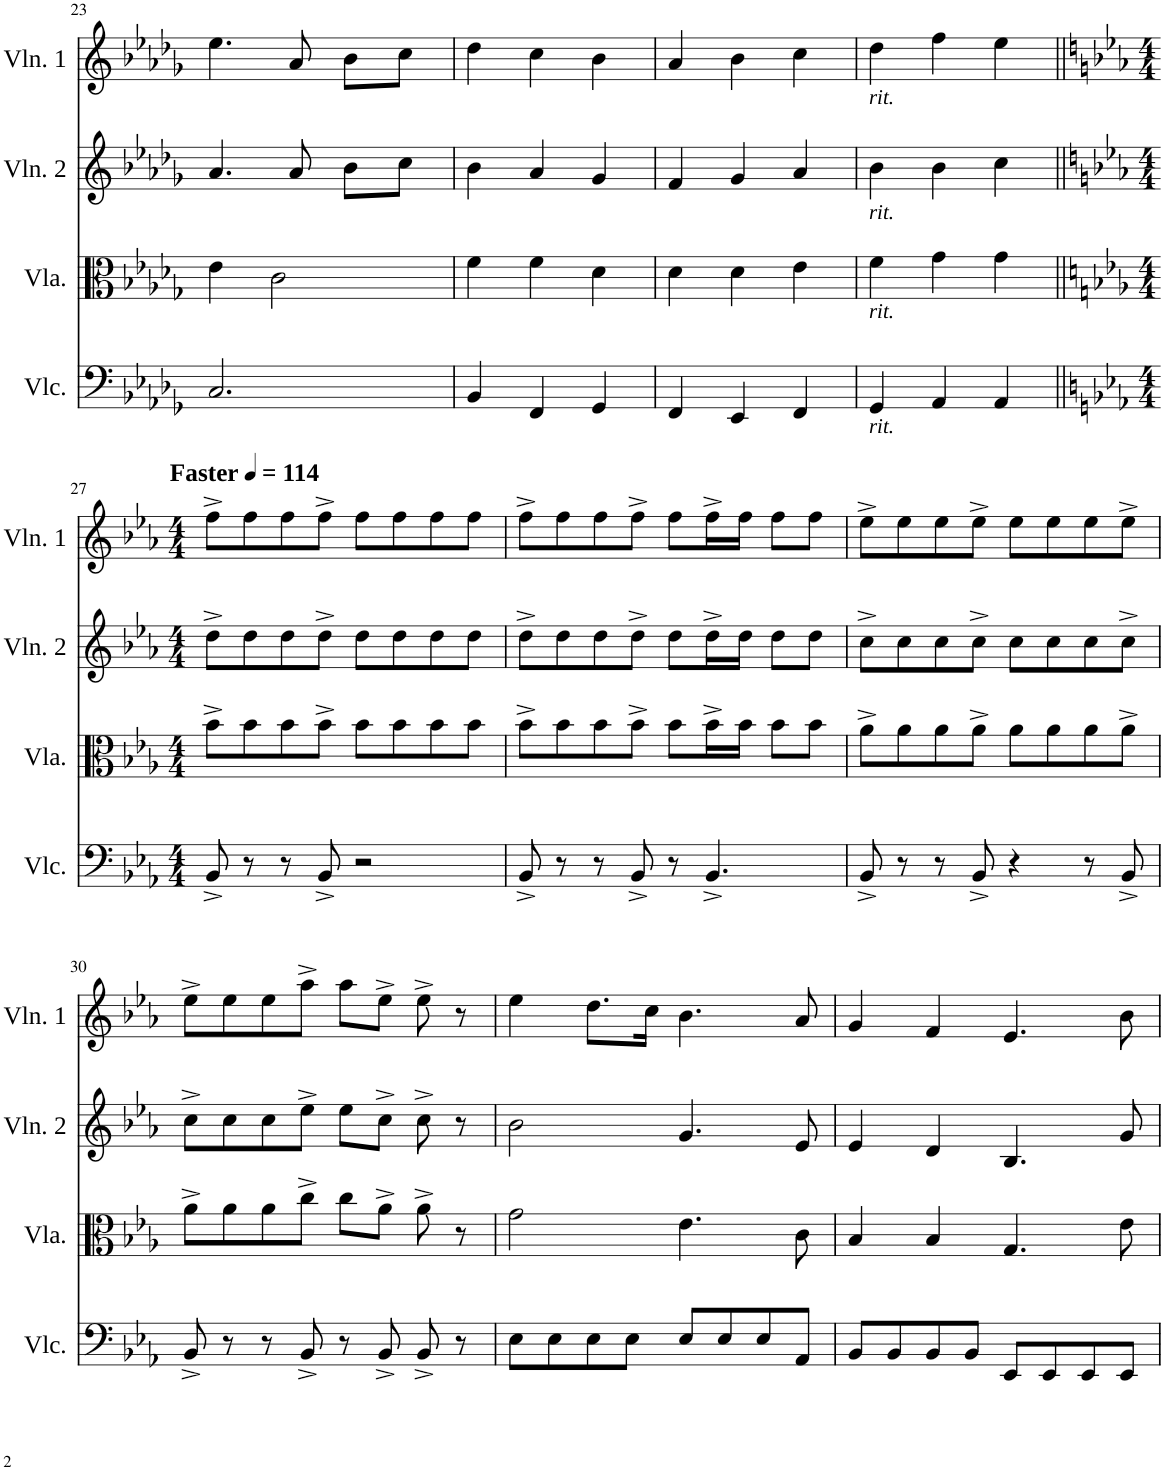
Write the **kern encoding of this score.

**kern	**kern	**kern	**kern
*part4	*part3	*part2	*part1
*staff4	*staff3	*staff2	*staff1
*I"Cello	*I"Viola	*I"Violin 2	*I"Violin 1
*	*I'Vla.	*I'Vln. 2	*I'Vln. 1
!!LO:PB:g=z
*clefF4	*clefC3	*clefG2	*clefG2
*k[b-e-a-d-g-]	*k[b-e-a-d-g-]	*k[b-e-a-d-g-]	*k[b-e-a-d-g-]
*M3/4	*M3/4	*M3/4	*M3/4
=23	=23	=23	=23
2.C/	4e-\	4.a-/	4.ee-\
.	2c\	.	.
.	.	8a-/	8a-/
.	.	8b-\L	8b-\L
.	.	8cc\J	8cc\J
=24	=24	=24	=24
4BB-/	4f\	4b-\	4dd-\
4FF/	4f\	4a-/	4cc\
4GG-/	4d-\	4g-/	4b-\
=25	=25	=25	=25
4FF/	4d-\	4f/	4a-/
4EE-/	4d-\	4g-/	4b-\
4FF/	4e-\	4a-/	4cc\
=26	=26	=26	=26
!	!	!	!LO:TX:b:i:t=rit.
!	!	!LO:TX:b:i:t=rit.	!
!	!LO:TX:b:i:t=rit.	!	!
!LO:TX:b:i:t=rit.	!	!	!
4GG-/	4f\	4b-\	4dd-\
4AA-/	4g-\	4b-\	4ff\
4AA-/	4g-\	4cc\	4ee-\
!!LO:LB:g=z
=27||	=27||	=27||	=27||
*k[b-e-a-]	*k[b-e-a-]	*k[b-e-a-]	*k[b-e-a-]
*M4/4	*M4/4	*M4/4	*M4/4
*	*	*	*MM114
!	!	!	!LO:TX:a:B:t=Faster
8BB-^/	8b-^\L	8dd^\L	8ff^\L
8r	8b-\	8dd\	8ff\
8r	8b-\	8dd\	8ff\
8BB-^/	8b-^\J	8dd^\J	8ff^\J
2r	8b-\L	8dd\L	8ff\L
.	8b-\	8dd\	8ff\
.	8b-\	8dd\	8ff\
.	8b-\J	8dd\J	8ff\J
=28	=28	=28	=28
8BB-^/	8b-^\L	8dd^\L	8ff^\L
8r	8b-\	8dd\	8ff\
8r	8b-\	8dd\	8ff\
8BB-^/	8b-^\J	8dd^\J	8ff^\J
8r	8b-\L	8dd\L	8ff\L
4.BB-^/	16b-^\L	16dd^\L	16ff^\L
.	16b-\JJ	16dd\JJ	16ff\JJ
.	8b-\L	8dd\L	8ff\L
.	8b-\J	8dd\J	8ff\J
=29	=29	=29	=29
8BB-^/	8a-^\L	8cc^\L	8ee-^\L
8r	8a-\	8cc\	8ee-\
8r	8a-\	8cc\	8ee-\
8BB-^/	8a-^\J	8cc^\J	8ee-^\J
4r	8a-\L	8cc\L	8ee-\L
.	8a-\	8cc\	8ee-\
8r	8a-\	8cc\	8ee-\
8BB-^/	8a-^\J	8cc^\J	8ee-^\J
!!LO:LB:g=z
=30	=30	=30	=30
8BB-^/	8a-^\L	8cc^\L	8ee-^\L
8r	8a-\	8cc\	8ee-\
8r	8a-\	8cc\	8ee-\
8BB-^/	8cc^\J	8ee-^\J	8aa-^\J
8r	8cc\L	8ee-\L	8aa-\L
8BB-^/	8a-^\J	8cc^\J	8ee-^\J
8BB-^/	8a-^\	8cc^\	8ee-^\
8r	8r	8r	8r
=31	=31	=31	=31
8E-\L	2g\	2b-\	4ee-\
8E-\	.	.	.
8E-\	.	.	8.dd\L
8E-\J	.	.	.
.	.	.	16cc\Jk
8E-/L	4.e-\	4.g/	4.b-\
8E-/	.	.	.
8E-/	.	.	.
8AA-/J	8c\	8e-/	8a-/
=32	=32	=32	=32
8BB-/L	4B-/	4e-/	4g/
8BB-/	.	.	.
8BB-/	4B-/	4d/	4f/
8BB-/J	.	.	.
8EE-/L	4.G/	4.B-/	4.e-/
8EE-/	.	.	.
8EE-/	.	.	.
8EE-/J	8e-\	8g/	8b-\
=	=	=	=
*-	*-	*-	*-
